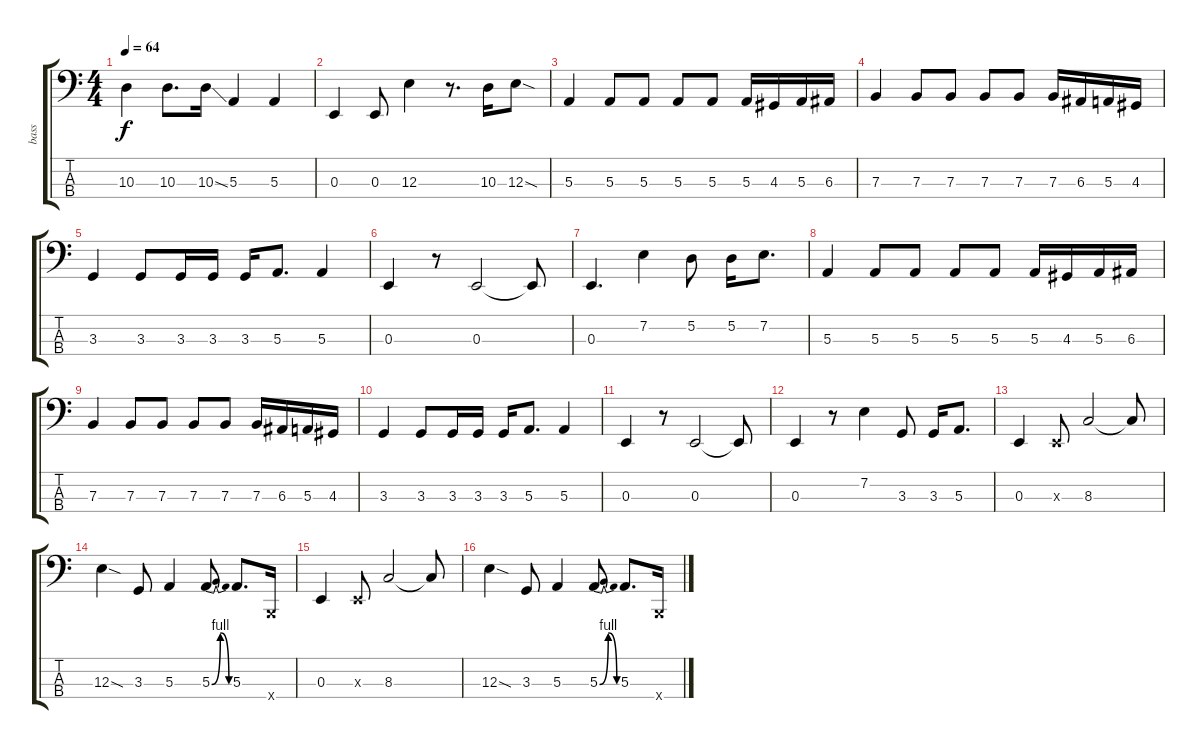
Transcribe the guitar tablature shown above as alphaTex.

\track ("bass" "bass") {instrument fretlessbass}
\staff {score tabs}
\tuning (D2 A1 E1 B0) {hide}
\ts (4 4)
\tempo 64
\clef f4
\ks c
10.3.4{dy f} 10.3.8{d} 10.3{ss}.16 5.3.4 5.3.4 |
0.3.4 0.3.8 12.3.4 r.8{d} 10.3.16 12.3{sod}.8 |
5.3.4 5.3.8 5.3.8 5.3.8 5.3.8 5.3.16 4.3.16 5.3.16 6.3.16 |
7.3.4 7.3.8 7.3.8 7.3.8 7.3.8 7.3.16 6.3.16 5.3.16 4.3.16 |
3.3.4 3.3.8 3.3.16 3.3.16 3.3.16 5.3.8{d} 5.3.4 |
0.3.4 r.8 0.3.2 0.3{t}.8 |
0.3.4{d} 7.2.4 5.2.8 5.2.16 7.2.8{d} |
5.3.4 5.3.8 5.3.8 5.3.8 5.3.8 5.3.16 4.3.16 5.3.16 6.3.16 |
7.3.4 7.3.8 7.3.8 7.3.8 7.3.8 7.3.16 6.3.16 5.3.16 4.3.16 |
3.3.4 3.3.8 3.3.16 3.3.16 3.3.16 5.3.8{d} 5.3.4 |
0.3.4 r.8 0.3.2 0.3{t}.8 |
0.3.4 r.8 7.2.4 3.3.8 3.3.16 5.3.8{d} |
0.3.4 0.3{x}.8 8.3.2 8.3{t}.8 |
12.3{sod}.4 3.3.8 5.3.4 5.3{be (bendrelease 0 0 30 4 30 4 60 0)}.8 5.3.8{d} 0.4{x}.16 |
0.3.4 0.3{x}.8 8.3.2 8.3{t}.8 |
12.3{sod}.4 3.3.8 5.3.4 5.3{be (bendrelease 0 0 30 4 30 4 60 0)}.8 5.3.8{d} 0.4{x}.16
